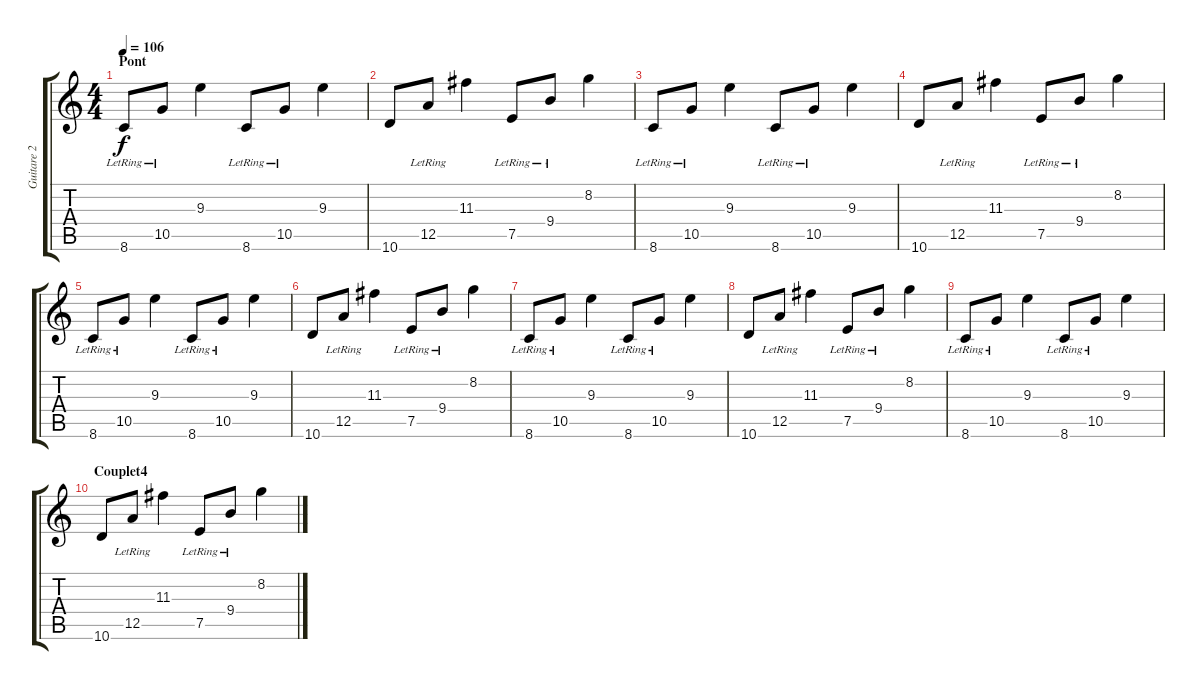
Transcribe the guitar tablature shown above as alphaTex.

\track ("Guitare 2 " "Guitare 2 ") {instrument overdrivenguitar}
\staff {score tabs}
\tuning (E4 B3 G3 D3 A2 E2) {hide}
\ts (4 4)
\section ("" "Pont")
\tempo 106
\clef g2
\ks c
8.6{lr}.8{dy f} 10.5{lr}.8 9.3.4 8.6{lr}.8 10.5{lr}.8 9.3.4 |
10.6.8 12.5{lr}.8 11.3.4 7.5{lr}.8 9.4{lr}.8 8.2.4 |
8.6{lr}.8 10.5{lr}.8 9.3.4 8.6{lr}.8 10.5{lr}.8 9.3.4 |
10.6.8 12.5{lr}.8 11.3.4 7.5{lr}.8 9.4{lr}.8 8.2.4 |
8.6{lr}.8 10.5{lr}.8 9.3.4 8.6{lr}.8 10.5{lr}.8 9.3.4 |
10.6.8 12.5{lr}.8 11.3.4 7.5{lr}.8 9.4{lr}.8 8.2.4 |
8.6{lr}.8 10.5{lr}.8 9.3.4 8.6{lr}.8 10.5{lr}.8 9.3.4 |
10.6.8 12.5{lr}.8 11.3.4 7.5{lr}.8 9.4{lr}.8 8.2.4 |
8.6{lr}.8 10.5{lr}.8 9.3.4 8.6{lr}.8 10.5{lr}.8 9.3.4 |
\section ("" "Couplet4")
10.6.8 12.5{lr}.8 11.3.4 7.5{lr}.8 9.4{lr}.8 8.2.4
